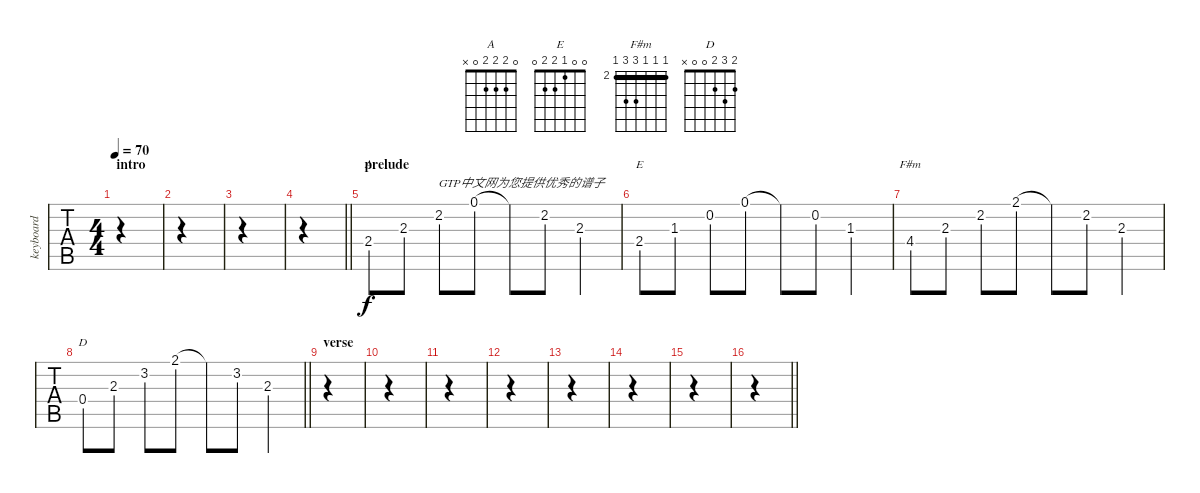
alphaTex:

\track ("keyboard" "keyboard") {instrument overdrivenguitar}
\staff {tabs}
\tuning (E4 B3 G3 D3 A2 E2) {hide}
\chord ("A" 0 2 2 2 0 x)
\chord ("E" 0 0 1 2 2 0)
\chord ("F#m" 2 2 2 4 4 2) {firstfret 2 barre 2}
\chord ("D" 2 3 2 0 0 x)
\ts (4 4)
\section ("" "intro")
\tempo 70
\clef g2
\ks c
|
|
|
\barLineRight lightlight
|
\section ("" "prelude")
2.4.8{ch "A"} 2.3.8 2.2.8{txt "GTP中文网为您提供优秀的谱子"} 0.1.8 0.1{t}.8 2.2.8 2.3.4 |
2.4.8{ch "E"} 1.3.8 0.2.8 0.1.8 0.1{t}.8 0.2.8 1.3.4 |
4.4.8{ch "F#m"} 2.3.8 2.2.8 2.1.8 2.1{t}.8 2.2.8 2.3.4 |
\barLineRight lightlight
0.4.8{ch "D"} 2.3.8 3.2.8 2.1.8 2.1{t}.8 3.2.8 2.3.4 |
\section ("" "verse")
|
|
|
|
|
|
|
\barLineRight lightlight
